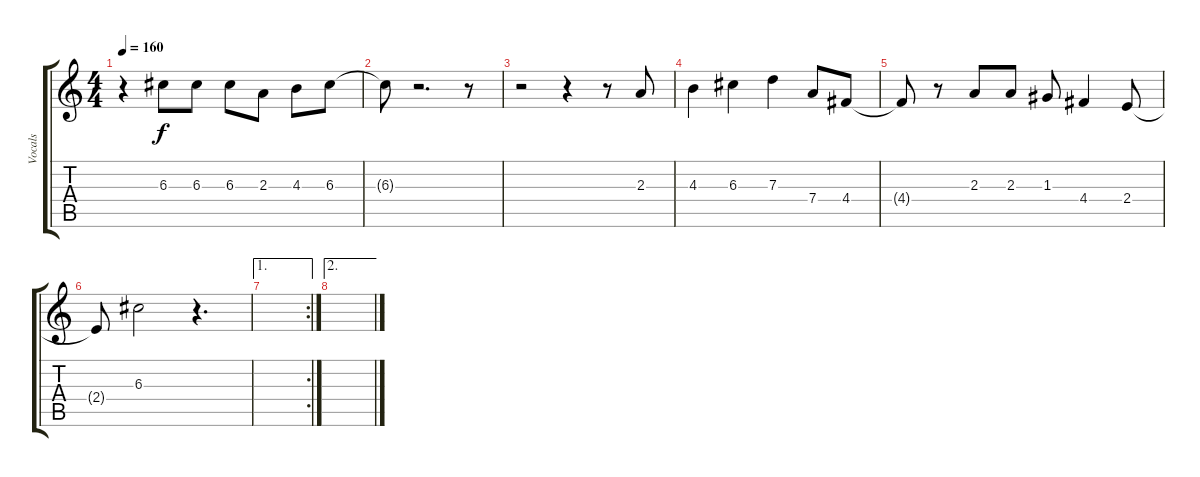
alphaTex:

\track ("Vocals" "Vocals") {instrument acousticguitarnylon}
\staff {score tabs}
\tuning (E4 B3 G3 D3 A2 E2) {hide}
\ts (4 4)
\tempo 160
\clef g2
\ks c
r.4{dy f} 6.3.8 6.3.8 6.3.8 2.3.8 4.3.8 6.3.8 |
6.3{t}.8 r.2{d} r.8 |
r.2 r.4 r.8 2.3.8 |
4.3.4 6.3.4 7.3.4 7.4.8 4.4.8 |
4.4{t}.8 r.8 2.3.8 2.3.8 1.3.8 4.4.4 2.4.8 |
2.4{t}.8 6.3.2 r.4{d} |
\ae 1
\rc 2
|
\ae 2
